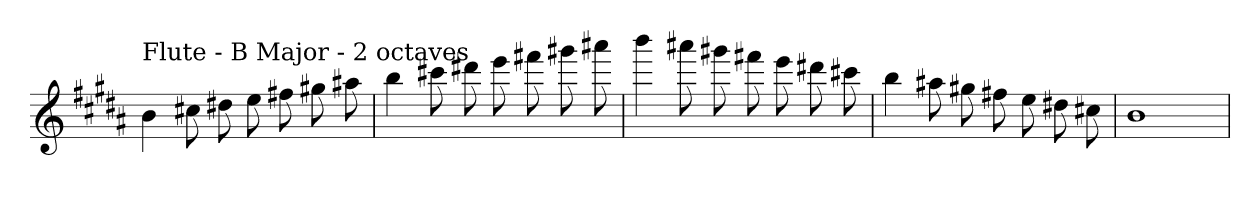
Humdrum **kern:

**kern
*part1
*staff1
*clefG2
*k[f#c#g#d#a#]
*B:
=
!LO:TX:a:t=Flute - B Major - 2 octaves
4b
8cc#X
8dd#X
8ee
8ff#X
8gg#X
8aa#X
=
4bb
8ccc#X
8ddd#X
8eee
8fff#X
8ggg#X
8aaa#X
=
4bbb
8aaa#X
8ggg#X
8fff#X
8eee
8ddd#X
8ccc#X
=
4bb
8aa#X
8gg#X
8ff#X
8ee
8dd#X
8cc#X
=
1b
=
*-
